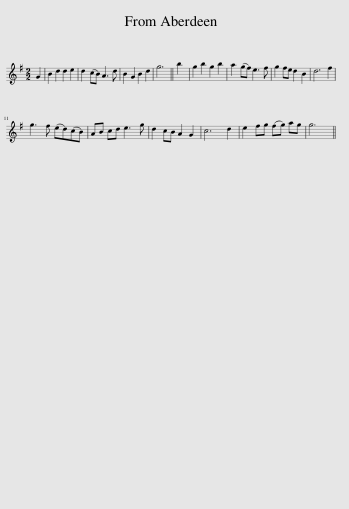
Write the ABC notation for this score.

X:1
L:1/8
M:2/2
I:linebreak $
K:G
V:1 treble
V:1
 G2 | B2 d2 d2 e2 | d2 (cB) A3 d | B2 G2 B2 d2 | g6 || %5
 b2 | g2 b2 g2 b2 | a2 (gf) e3 f | g2 fe d2 B2 | d6 f2 |$ %10
 g3 f (ed)(cB) | AB cd e3 g | d2 cB A2 G2 | c6 d2 | e2 fg (fg) ag | %15
 g6 || %16
